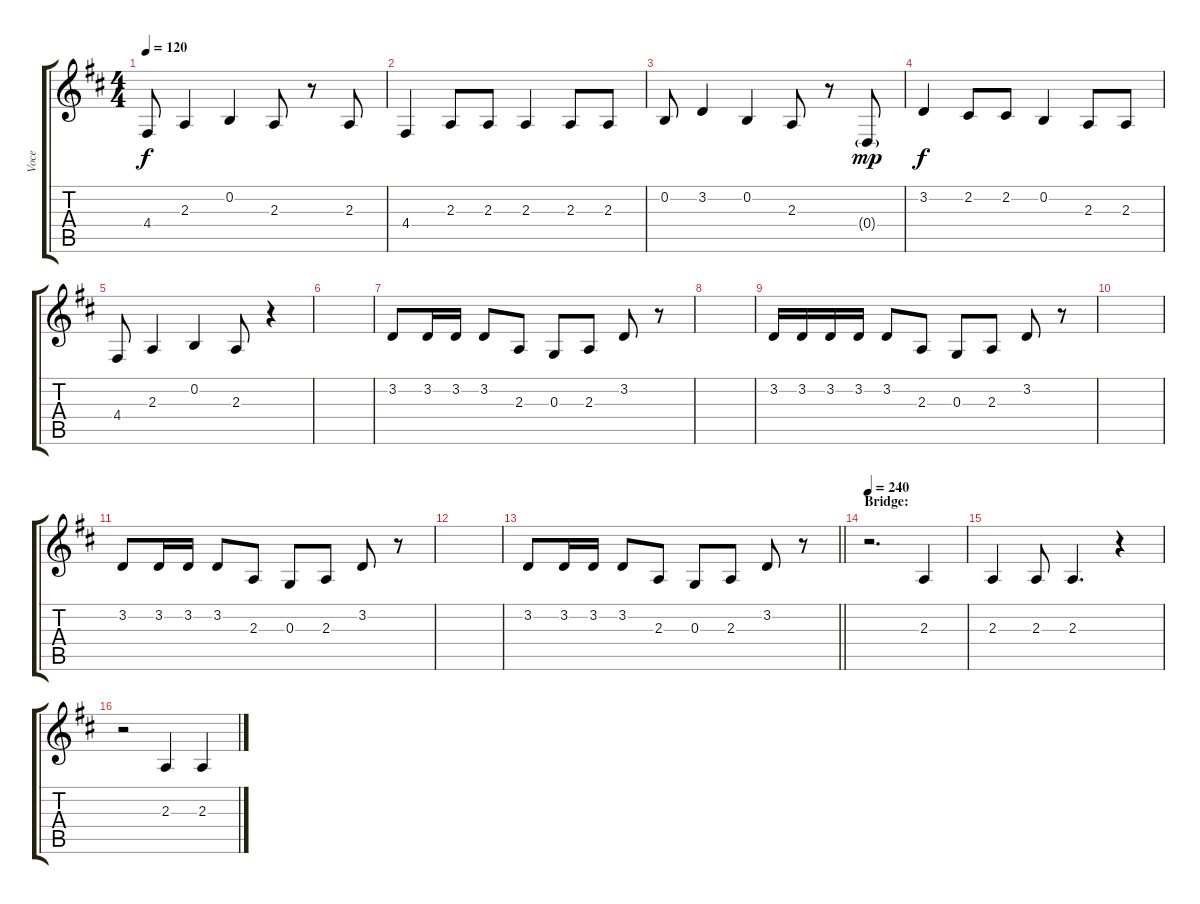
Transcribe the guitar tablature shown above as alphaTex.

\track ("Voce" "Voce") {instrument clarinet}
\staff {score tabs}
\tuning (E4 B3 G3 D3 A2 E2) {hide}
\ts (4 4)
\tempo 120
\clef g2
\ks d
4.4.8{dy f} 2.3.4 0.2.4 2.3.8 r.8 2.3.8 |
4.4.4 2.3.8 2.3.8 2.3.4 2.3.8 2.3.8 |
0.2.8 3.2.4 0.2.4 2.3.8 r.8 0.4{g}.8{dy mp} |
3.2.4{dy f} 2.2.8 2.2.8 0.2.4 2.3.8 2.3.8 |
4.4.8 2.3.4 0.2.4 2.3.8 r.4 |
|
3.2.8 3.2.16 3.2.16 3.2.8 2.3.8 0.3.8 2.3.8 3.2.8 r.8 |
|
3.2.16 3.2.16 3.2.16 3.2.16 3.2.8 2.3.8 0.3.8 2.3.8 3.2.8 r.8 |
|
3.2.8 3.2.16 3.2.16 3.2.8 2.3.8 0.3.8 2.3.8 3.2.8 r.8 |
|
\barLineRight lightlight
3.2.8 3.2.16 3.2.16 3.2.8 2.3.8 0.3.8 2.3.8 3.2.8 r.8 |
\section ("" "Bridge:")
\tempo 240
r.2{d} 2.3.4 |
2.3.4 2.3.8 2.3.4{d} r.4 |
r.2 2.3.4 2.3.4
